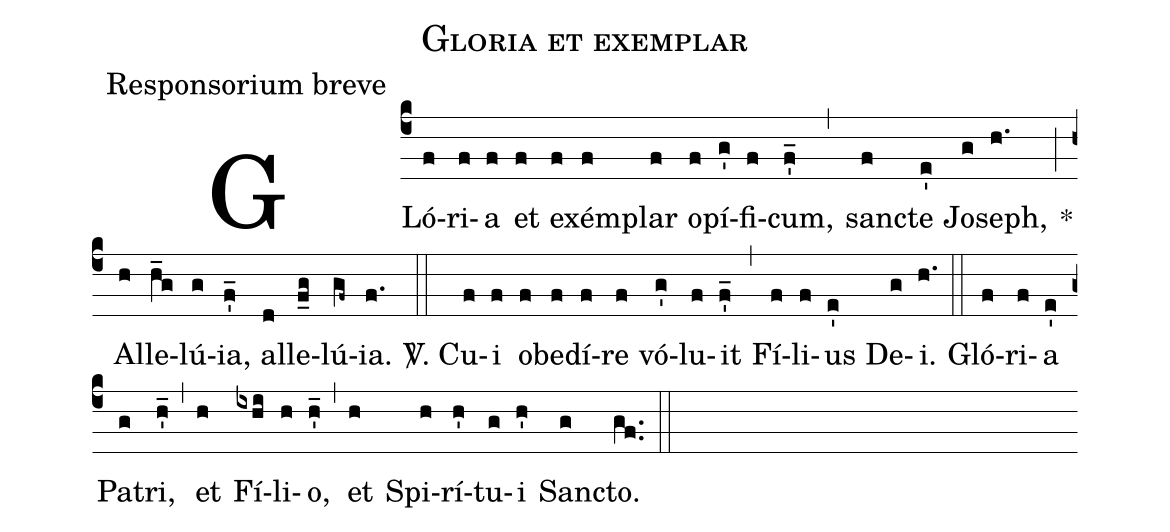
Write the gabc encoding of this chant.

name:Gloria et exemplar;
office-part:Responsorium breve;
%%
(c4) GLó(f)ri(f)a(f) et(f) ex(f)ém(f)plar(f) o(f)pí(g')fi(f)cum,(f'_) (,) san(f)cte(e') Jo(g)seph,(h.) *(;) Al(h)le(h_g)lú(g){ia},(f'_) al(d)le(f_g)lú(gf~){ia}.(f.) (::)
<sp>V/</sp>. Cu(f)i(f) ob(f)e(f)dí(f)re(f) vó(g')lu(f)it(f'_) (,) Fí(f)li(f)us(e') De(g)i.(h.) (::) Gló(f)ri(f)a(e') Pa(g)tri,(h'_) (,) et(h) Fí(ixhi)li(h)o,(h'_) (,) et(h) Spi(h)rí(h')tu(g)i(h') San(g)cto.(gf..) (::)
